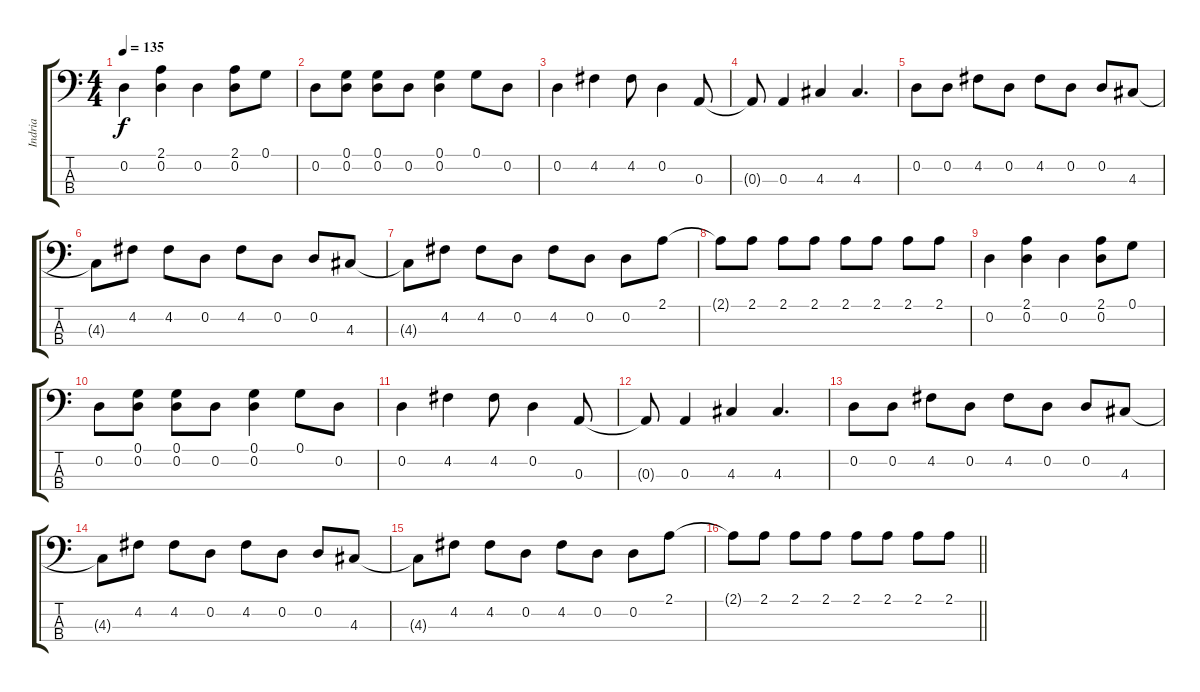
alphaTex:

\track ("Indria" "Indria") {instrument electricbasspick}
\staff {score tabs}
\tuning (G2 D2 A1 E1) {hide}
\ts (4 4)
\tempo 135
\clef f4
\ks c
0.2.4{dy f} (2.1 0.2).4 0.2.4 (2.1 0.2).8 0.1.8 |
0.2.8 (0.1 0.2).8 (0.1 0.2).8 0.2.8 (0.1 0.2).4 0.1.8 0.2.8 |
0.2.4 4.2.4 4.2.8 0.2.4 0.3.8 |
0.3{t}.8 0.3.4 4.3.4 4.3.4{d} |
0.2.8 0.2.8 4.2.8 0.2.8 4.2.8 0.2.8 0.2.8 4.3.8 |
4.3{t}.8 4.2.8 4.2.8 0.2.8 4.2.8 0.2.8 0.2.8 4.3.8 |
4.3{t}.8 4.2.8 4.2.8 0.2.8 4.2.8 0.2.8 0.2.8 2.1.8 |
2.1{t}.8 2.1.8 2.1.8 2.1.8 2.1.8 2.1.8 2.1.8 2.1.8 |
0.2.4 (2.1 0.2).4 0.2.4 (2.1 0.2).8 0.1.8 |
0.2.8 (0.1 0.2).8 (0.1 0.2).8 0.2.8 (0.1 0.2).4 0.1.8 0.2.8 |
0.2.4 4.2.4 4.2.8 0.2.4 0.3.8 |
0.3{t}.8 0.3.4 4.3.4 4.3.4{d} |
0.2.8 0.2.8 4.2.8 0.2.8 4.2.8 0.2.8 0.2.8 4.3.8 |
4.3{t}.8 4.2.8 4.2.8 0.2.8 4.2.8 0.2.8 0.2.8 4.3.8 |
4.3{t}.8 4.2.8 4.2.8 0.2.8 4.2.8 0.2.8 0.2.8 2.1.8 |
\barLineRight lightlight
2.1{t}.8 2.1.8 2.1.8 2.1.8 2.1.8 2.1.8 2.1.8 2.1.8
